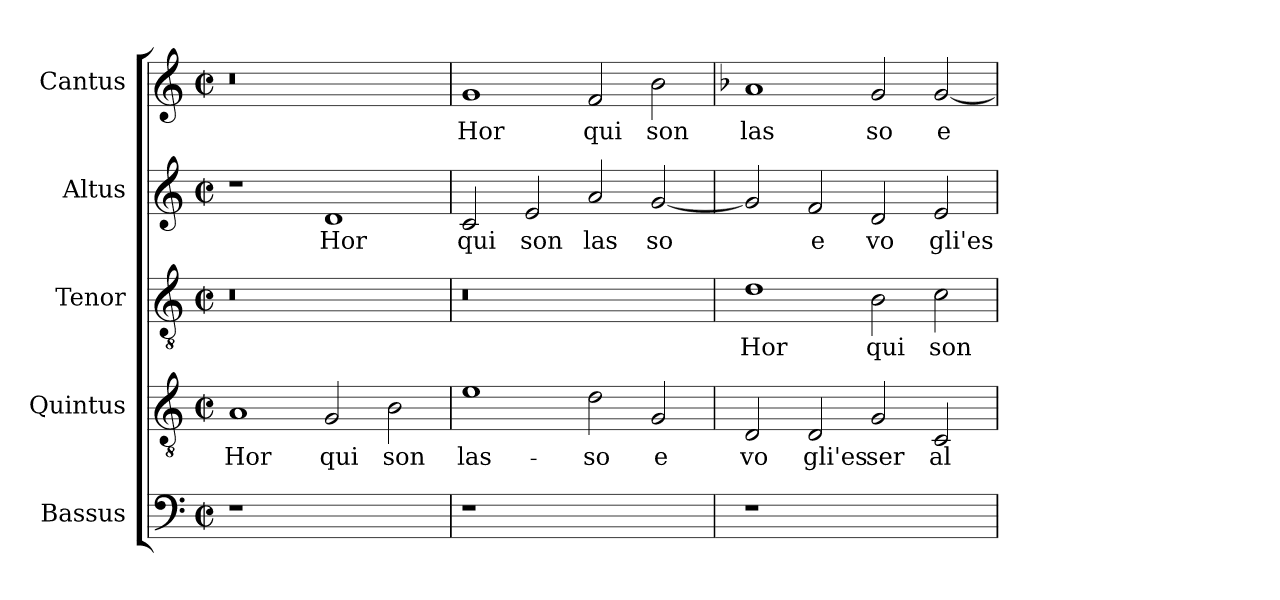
**kern	**kern	**text	**kern	**text	**kern	**text	**kern	**text
*part5	*part4	*part4	*part3	*part3	*part2	*part2	*part1	*part1
*staff5	*staff4	*staff4	*staff3	*staff3	*staff2	*staff2	*staff1	*staff1
*I"Bassus	*I"Quintus	*	*I"Tenor	*	*I"Altus	*	*I"Cantus	*
!!LO:PB:g=z
*stria5	*stria5	*	*stria5	*	*stria5	*	*stria5	*
*clefF4	*clefGv2	*	*clefGv2	*	*clefG2	*	*clefG2	*
*k[]	*k[]	*	*k[]	*	*k[]	*	*k[]	*
*C:	*C:	*	*C:	*	*C:	*	*C:	*
*M2/2	*M2/2	*	*M2/2	*	*M2/2	*	*M2/2	*
*met(c|)	*met(c|)	*	*met(c|)	*	*met(c|)	*	*met(c|)	*
=1	=1	=1	=1	=1	=1	=1	=1	=1
!	!	!LO:LY:b:cj	!	!	!	!	!	!
1r	1A	Hor	0r	.	1r	.	0r	.
!	!	!LO:LY:b:cj	!	!	!	!LO:LY:b:cj	!	!
1ryy	2G/	qui	.	.	1d	Hor	.	.
!	!	!LO:LY:b:cj	!	!	!	!	!	!
.	2B\	son	.	.	.	.	.	.
=2	=2	=2	=2	=2	=2	=2	=2	=2
!	!	!LO:LY:b:cj	!	!	!	!LO:LY:b:cj	!	!LO:LY:b:cj
1r	1e	las-	0r	.	2c/	qui	1g	Hor
!	!	!	!	!	!	!LO:LY:b:cj	!	!
.	.	.	.	.	2e/	son	.	.
!	!	!LO:LY:b:cj	!	!	!	!LO:LY:b:cj	!	!LO:LY:b:cj
1ryy	2d\	-so	.	.	2a/	las	2f/	qui
!	!	!LO:LY:b:cj	!	!	!	!LO:LY:b:cj	!	!LO:LY:b:cj
.	2G/	e	.	.	[<2g/	so	2b\	son
=3	=3	=3	=3	=3	=3	=3	=3	=3
*	*	*	*	*	*	*	*k[b-]	*
*	*	*	*	*	*	*	*F:	*
!	!	!LO:LY:b:cj	!	!LO:LY:b:cj	!	!LO:LY:b:cj	!	!LO:LY:b:cj
1r	2D/	vo	1d	Hor	2g/]	.	1a	las
!	!	!LO:LY:b:cj	!	!	!	!LO:LY:b:cj	!	!
.	2D/	gli'es	.	.	2f/	e	.	.
!	!	!LO:LY:b:cj	!	!LO:LY:b:cj	!	!LO:LY:b:cj	!	!LO:LY:b:cj
1ryy	2G/	ser	2B\	qui	2d/	vo	2g/	so
!	!	!LO:LY:b:cj	!	!LO:LY:b:cj	!	!LO:LY:b:cj	!	!LO:LY:b:cj
.	2C/	al-	2c\	son	2e/	gli'es	[<2g/	e
=	=	=	=	=	=	=	=	=
*-	*-	*-	*-	*-	*-	*-	*-	*-
